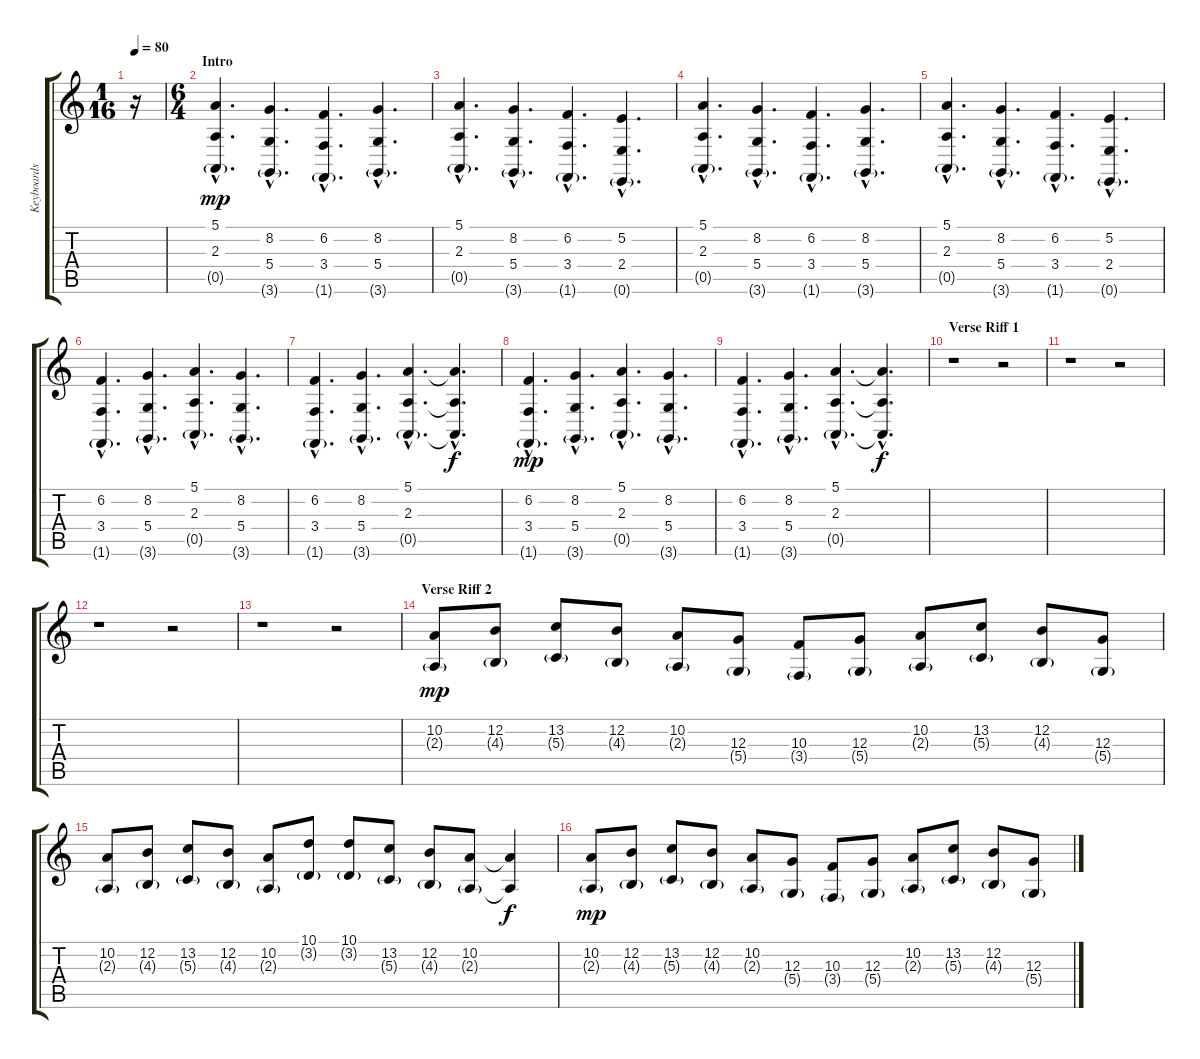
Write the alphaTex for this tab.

\track ("Keyboards 1" "Keyboards ") {instrument stringensemble1}
\staff {score tabs}
\tuning (E4 B3 G3 D3 A2 E2) {hide}
\ts (1 16)
\tempo 80
\clef g2
\ks c
r.16{dy mp instrument stringensemble1} |
\ts (6 4)
\section ("" "Intro")
(5.1{hac} 2.3{hac} 0.5{g hac}).4{d} (8.2{hac} 5.4{hac} 3.6{g hac}).4{d} (6.2{hac} 3.4{hac} 1.6{g hac}).4{d} (8.2{hac} 5.4{hac} 3.6{g hac}).4{d} |
(5.1{hac} 2.3{hac} 0.5{g hac}).4{d} (8.2{hac} 5.4{hac} 3.6{g hac}).4{d} (6.2{hac} 3.4{hac} 1.6{g hac}).4{d} (5.2{hac} 2.4{hac} 0.6{g hac}).4{d} |
(5.1{hac} 2.3{hac} 0.5{g hac}).4{d} (8.2{hac} 5.4{hac} 3.6{g hac}).4{d} (6.2{hac} 3.4{hac} 1.6{g hac}).4{d} (8.2{hac} 5.4{hac} 3.6{g hac}).4{d} |
(5.1{hac} 2.3{hac} 0.5{g hac}).4{d} (8.2{hac} 5.4{hac} 3.6{g hac}).4{d} (6.2{hac} 3.4{hac} 1.6{g hac}).4{d} (5.2{hac} 2.4{hac} 0.6{g hac}).4{d} |
(6.2{hac} 3.4{hac} 1.6{g hac}).4{d} (8.2{hac} 5.4{hac} 3.6{g hac}).4{d} (5.1{hac} 2.3{hac} 0.5{g hac}).4{d} (8.2{hac} 5.4{hac} 3.6{g hac}).4{d} |
(6.2{hac} 3.4{hac} 1.6{g hac}).4{d} (8.2{hac} 5.4{hac} 3.6{g hac}).4{d} (5.1{hac} 2.3{hac} 0.5{g hac}).4{d} (5.1{hac t} 2.3{hac t} 0.5{hac t}).4{d dy f} |
(6.2{hac} 3.4{hac} 1.6{g hac}).4{d dy mp} (8.2{hac} 5.4{hac} 3.6{g hac}).4{d} (5.1{hac} 2.3{hac} 0.5{g hac}).4{d} (8.2{hac} 5.4{hac} 3.6{g hac}).4{d} |
(6.2{hac} 3.4{hac} 1.6{g hac}).4{d} (8.2{hac} 5.4{hac} 3.6{g hac}).4{d} (5.1{hac} 2.3{hac} 0.5{g hac}).4{d} (5.1{hac t} 2.3{hac t} 0.5{hac t}).4{d dy f} |
\section ("" "Verse Riff 1")
r.1 r.2 |
r.1 r.2 |
r.1 r.2 |
r.1 r.2 |
\section ("" "Verse Riff 2")
(10.2 2.3{g}).8{dy mp} (12.2 4.3{g}).8 (13.2 5.3{g}).8 (12.2 4.3{g}).8 (10.2 2.3{g}).8 (12.3 5.4{g}).8 (10.3 3.4{g}).8 (12.3 5.4{g}).8 (10.2 2.3{g}).8 (13.2 5.3{g}).8 (12.2 4.3{g}).8 (12.3 5.4{g}).8 |
(10.2 2.3{g}).8 (12.2 4.3{g}).8 (13.2 5.3{g}).8 (12.2 4.3{g}).8 (10.2 2.3{g}).8 (10.1 3.2{g}).8 (10.1 3.2{g}).8 (13.2 5.3{g}).8 (12.2 4.3{g}).8 (10.2 2.3{g}).8 (10.2{t} 2.3{t}).4{dy f} |
(10.2 2.3{g}).8{dy mp} (12.2 4.3{g}).8 (13.2 5.3{g}).8 (12.2 4.3{g}).8 (10.2 2.3{g}).8 (12.3 5.4{g}).8 (10.3 3.4{g}).8 (12.3 5.4{g}).8 (10.2 2.3{g}).8 (13.2 5.3{g}).8 (12.2 4.3{g}).8 (12.3 5.4{g}).8
